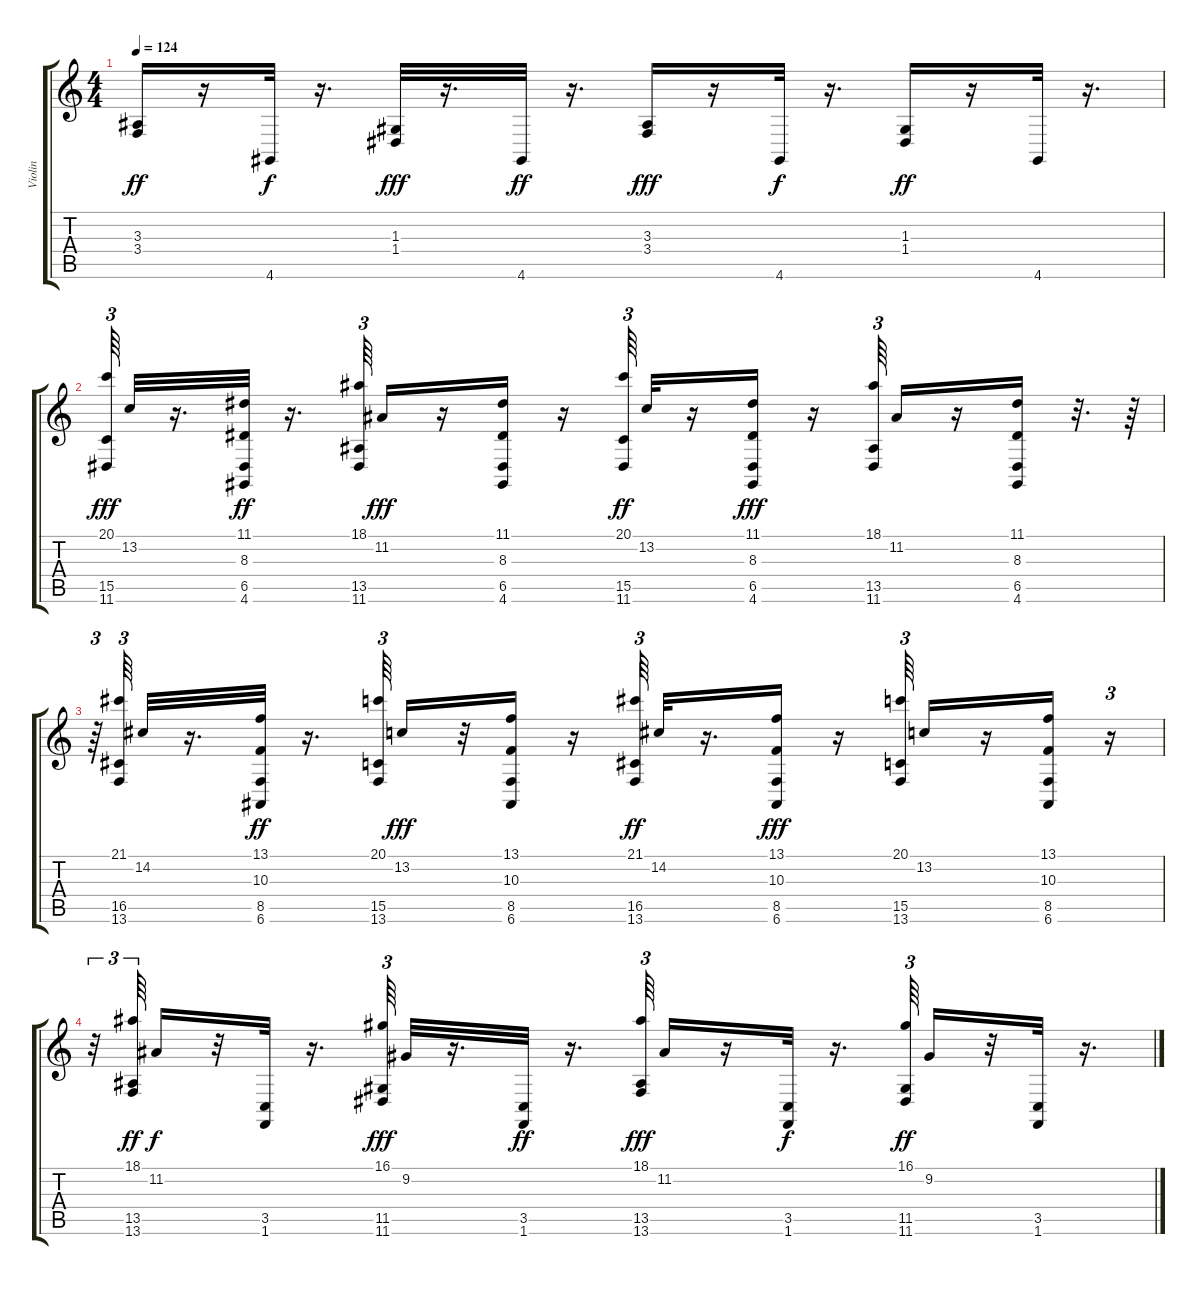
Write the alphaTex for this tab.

\track ("Violin" "Violin") {instrument stringensemble1}
\staff {score tabs}
\tuning (E4 B3 G3 D3 A2 E2) {hide}
\ts (4 4)
\tempo 124
\clef g2
\ks c
(3.3 3.4).16{dy ff} r.16 4.6.32{dy f} r.16{d} (1.3 1.4).32{dy fff} r.16{d} 4.6.32{dy ff} r.16{d} (3.3 3.4).16{dy fff} r.16 4.6.32{dy f} r.16{d} (1.3 1.4).16{dy ff} r.16 4.6.32 r.16{d} |
(20.1 15.5 11.6).64{tu (3 2) dy fff} 13.2.32 r.16{d} (11.1 8.3 6.5 4.6).32{dy ff} r.16{d} (18.1 13.5 11.6).64{tu (3 2)} 11.2.16{dy fff} r.16 (11.1 8.3 6.5 4.6).16 r.16 (20.1 15.5 11.6).64{tu (3 2) dy ff} 13.2.32 r.16 (11.1 8.3 6.5 4.6).16{dy fff} r.16 (18.1 13.5 11.6).64{tu (3 2)} 11.2.16 r.16 (11.1 8.3 6.5 4.6).16 r.32{d} r.64 |
r.64{tu (3 2)} (21.1 16.5 13.6).64{tu (3 2)} 14.2.32 r.16{d} (13.1 10.3 8.5 6.6).32{dy ff} r.16{d} (20.1 15.5 13.6).64{tu (3 2)} 13.2.16{dy fff} r.32 (13.1 10.3 8.5 6.6).16 r.16 (21.1 16.5 13.6).64{tu (3 2) dy ff} 14.2.32 r.16{d} (13.1 10.3 8.5 6.6).16{dy fff} r.16 (20.1 15.5 13.6).64{tu (3 2)} 13.2.16 r.16 (13.1 10.3 8.5 6.6).16 r.16{tu (3 2)} |
r.32{tu (3 2)} (18.1 13.5 13.6).64{tu (3 2) dy ff} 11.2.16{dy f} r.32 (3.5 1.6).32 r.16{d} (16.1 11.5 11.6).64{tu (3 2) dy fff} 9.2.32 r.16{d} (3.5 1.6).32{dy ff} r.16{d} (18.1 13.5 13.6).64{tu (3 2) dy fff} 11.2.16 r.16 (3.5 1.6).32{dy f} r.16{d} (16.1 11.5 11.6).64{tu (3 2) dy ff} 9.2.16 r.32 (3.5 1.6).32 r.16{d}
